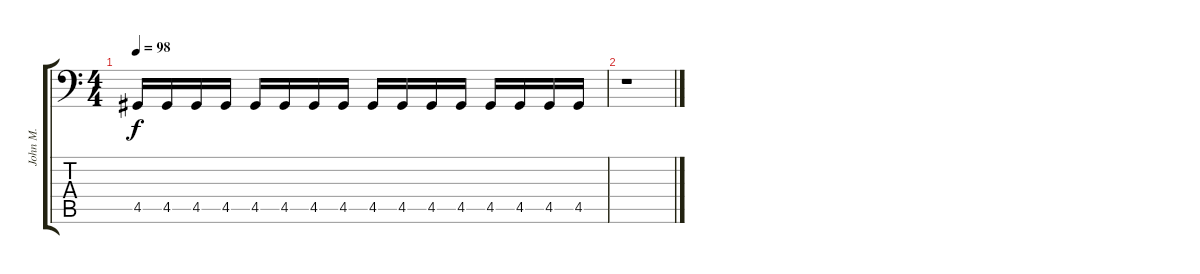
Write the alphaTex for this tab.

\track ("John M." "John M.") {instrument electricbassfinger}
\staff {score tabs}
\tuning (C3 G2 D2 A1 E1 B0) {hide}
\ts (4 4)
\tempo 98
\clef f4
\ks c
4.5.16{dy f} 4.5.16 4.5.16 4.5.16 4.5.16 4.5.16 4.5.16 4.5.16 4.5.16 4.5.16 4.5.16 4.5.16 4.5.16 4.5.16 4.5.16 4.5.16 |
r.1
